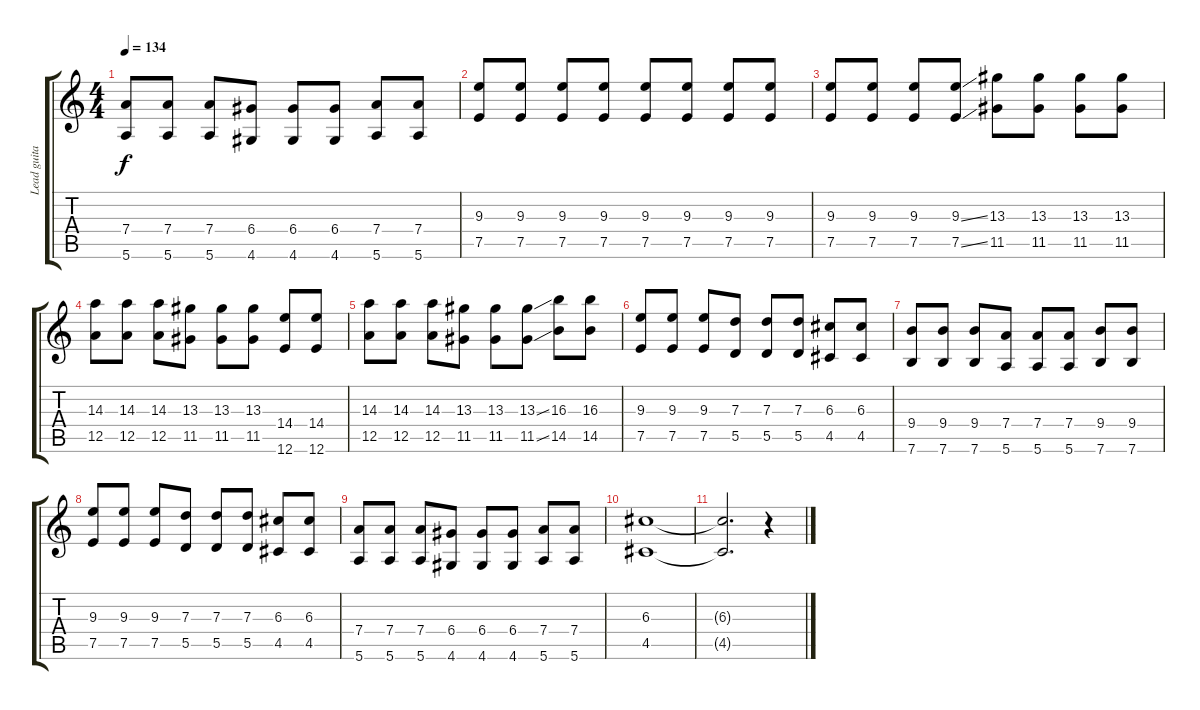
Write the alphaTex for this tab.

\track ("Lead guitar" "Lead guita") {instrument distortionguitar}
\staff {score tabs}
\tuning (E4 B3 G3 D3 A2 E2) {hide}
\ts (4 4)
\tempo 134
\clef g2
\ks c
(7.4 5.6).8{dy f} (7.4 5.6).8 (7.4 5.6).8 (6.4 4.6).8 (6.4 4.6).8 (6.4 4.6).8 (7.4 5.6).8 (7.4 5.6).8 |
(9.3 7.5).8 (9.3 7.5).8 (9.3 7.5).8 (9.3 7.5).8 (9.3 7.5).8 (9.3 7.5).8 (9.3 7.5).8 (9.3 7.5).8 |
(9.3 7.5).8 (9.3 7.5).8 (9.3 7.5).8 (9.3{ss} 7.5{ss}).8 (13.3 11.5).8 (13.3 11.5).8 (13.3 11.5).8 (13.3 11.5).8 |
(14.3 12.5).8 (14.3 12.5).8 (14.3 12.5).8 (13.3 11.5).8 (13.3 11.5).8 (13.3 11.5).8 (14.4 12.6).8 (14.4 12.6).8 |
(14.3 12.5).8 (14.3 12.5).8 (14.3 12.5).8 (13.3 11.5).8 (13.3 11.5).8 (13.3{ss} 11.5{ss}).8 (16.3 14.5).8 (16.3 14.5).8 |
(9.3 7.5).8 (9.3 7.5).8 (9.3 7.5).8 (7.3 5.5).8 (7.3 5.5).8 (7.3 5.5).8 (6.3 4.5).8 (6.3 4.5).8 |
(9.4 7.6).8 (9.4 7.6).8 (9.4 7.6).8 (7.4 5.6).8 (7.4 5.6).8 (7.4 5.6).8 (9.4 7.6).8 (9.4 7.6).8 |
(9.3 7.5).8 (9.3 7.5).8 (9.3 7.5).8 (7.3 5.5).8 (7.3 5.5).8 (7.3 5.5).8 (6.3 4.5).8 (6.3 4.5).8 |
(7.4 5.6).8 (7.4 5.6).8 (7.4 5.6).8 (6.4 4.6).8 (6.4 4.6).8 (6.4 4.6).8 (7.4 5.6).8 (7.4 5.6).8 |
(6.3 4.5).1 |
(6.3{t} 4.5{t}).2{d} r.4
